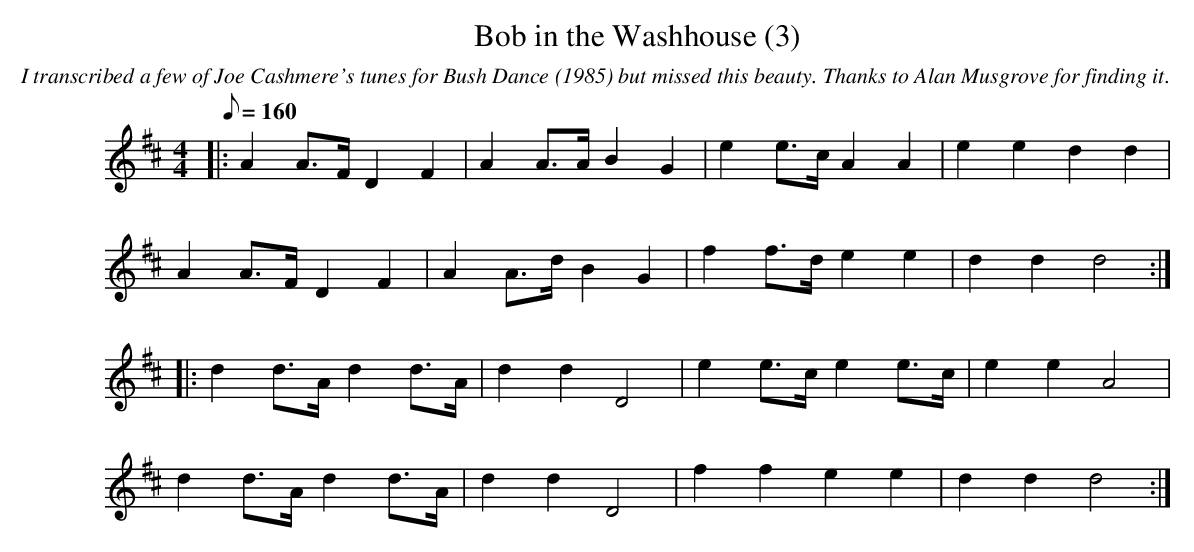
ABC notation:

X:1
T:Bob in the Washhouse (3)
M:4/4
L:1/8
Q:160
C:I transcribed a few of Joe Cashmere's tunes for Bush Dance (1985) but missed this beauty. Thanks to Alan Musgrove for finding it.
K:D
|:A2A>F D2 F2|A2 A>A B2G2|e2e>c A2 A2|e2e2 d2d2|
A2A>F D2 F2|A2 A>d B2G2|f2 f>d e2 e2|d2d2d4:|
|:d2d>Ad2d>A|d2 d2 D4|e2e>c e2e>c|e2 e2 A4|
d2d>Ad2d>A|d2 d2 D4|f2 f2 e2 e2|d2d2d4:|
